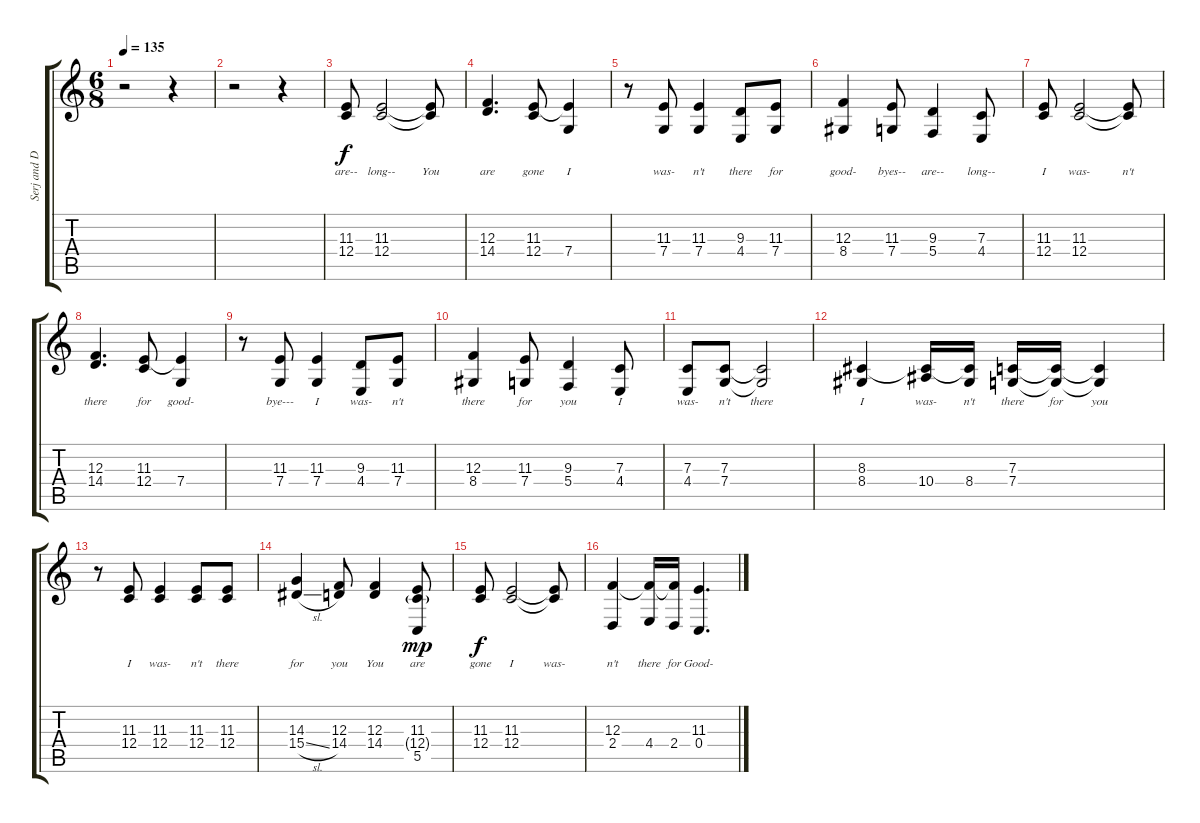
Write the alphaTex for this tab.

\track ("Serj and Daron" "Serj and D") {instrument synthvoice}
\staff {score tabs}
\tuning (D4 A3 F3 C3 G2 C2) {hide}
\ts (6 8)
\tempo 135
\clef g2
\ks c
r.2{dy f} r.4 |
r.2 r.4 |
(11.3 12.4).8{lyrics (0 "are--") lyrics (1 "") lyrics (2 "") lyrics (3 "") lyrics (4 "")} (11.3 12.4).2{lyrics (0 "long--") lyrics (1 "") lyrics (2 "") lyrics (3 "") lyrics (4 "")} (11.3{t} 12.4{t}).8{lyrics (0 "You") lyrics (1 "") lyrics (2 "") lyrics (3 "") lyrics (4 "")} |
(12.3 14.4).4{d lyrics (0 "are") lyrics (1 "") lyrics (2 "") lyrics (3 "") lyrics (4 "")} (11.3 12.4).8{lyrics (0 "gone") lyrics (1 "") lyrics (2 "") lyrics (3 "") lyrics (4 "")} (11.3{t} 7.4).4{lyrics (0 "I") lyrics (1 "") lyrics (2 "") lyrics (3 "") lyrics (4 "")} |
r.8 (11.3 7.4).8{lyrics (0 "was-") lyrics (1 "") lyrics (2 "") lyrics (3 "") lyrics (4 "")} (11.3 7.4).4{lyrics (0 "n't") lyrics (1 "") lyrics (2 "") lyrics (3 "") lyrics (4 "")} (9.3 4.4).8{lyrics (0 "there") lyrics (1 "") lyrics (2 "") lyrics (3 "") lyrics (4 "")} (11.3 7.4).8{lyrics (0 "for") lyrics (1 "") lyrics (2 "") lyrics (3 "") lyrics (4 "")} |
(12.3 8.4).4{lyrics (0 "good-") lyrics (1 "") lyrics (2 "") lyrics (3 "") lyrics (4 "")} (11.3 7.4).8{lyrics (0 "byes--") lyrics (1 "") lyrics (2 "") lyrics (3 "") lyrics (4 "")} (9.3 5.4).4{lyrics (0 "are--") lyrics (1 "") lyrics (2 "") lyrics (3 "") lyrics (4 "")} (7.3 4.4).8{lyrics (0 "long--") lyrics (1 "") lyrics (2 "") lyrics (3 "") lyrics (4 "")} |
(11.3 12.4).8{lyrics (0 "I") lyrics (1 "") lyrics (2 "") lyrics (3 "") lyrics (4 "")} (11.3 12.4).2{lyrics (0 "was-") lyrics (1 "") lyrics (2 "") lyrics (3 "") lyrics (4 "")} (11.3{t} 12.4{t}).8{lyrics (0 "n't") lyrics (1 "") lyrics (2 "") lyrics (3 "") lyrics (4 "")} |
(12.3 14.4).4{d lyrics (0 "there") lyrics (1 "") lyrics (2 "") lyrics (3 "") lyrics (4 "")} (11.3 12.4).8{lyrics (0 "for") lyrics (1 "") lyrics (2 "") lyrics (3 "") lyrics (4 "")} (11.3{t} 7.4).4{lyrics (0 "good-") lyrics (1 "") lyrics (2 "") lyrics (3 "") lyrics (4 "")} |
r.8 (11.3 7.4).8{lyrics (0 "bye---") lyrics (1 "") lyrics (2 "") lyrics (3 "") lyrics (4 "")} (11.3 7.4).4{lyrics (0 "I") lyrics (1 "") lyrics (2 "") lyrics (3 "") lyrics (4 "")} (9.3 4.4).8{lyrics (0 "was-") lyrics (1 "") lyrics (2 "") lyrics (3 "") lyrics (4 "")} (11.3 7.4).8{lyrics (0 "n't") lyrics (1 "") lyrics (2 "") lyrics (3 "") lyrics (4 "")} |
(12.3 8.4).4{lyrics (0 "there") lyrics (1 "") lyrics (2 "") lyrics (3 "") lyrics (4 "")} (11.3 7.4).8{lyrics (0 "for") lyrics (1 "") lyrics (2 "") lyrics (3 "") lyrics (4 "")} (9.3 5.4).4{lyrics (0 "you") lyrics (1 "") lyrics (2 "") lyrics (3 "") lyrics (4 "")} (7.3 4.4).8{lyrics (0 "I") lyrics (1 "") lyrics (2 "") lyrics (3 "") lyrics (4 "")} |
(7.3 4.4).8{lyrics (0 "was-") lyrics (1 "") lyrics (2 "") lyrics (3 "") lyrics (4 "")} (7.3 7.4).8{lyrics (0 "n't") lyrics (1 "") lyrics (2 "") lyrics (3 "") lyrics (4 "")} (7.3{t} 7.4{t}).2{lyrics (0 "there") lyrics (1 "") lyrics (2 "") lyrics (3 "") lyrics (4 "")} |
(8.3 8.4).4{lyrics (0 "I") lyrics (1 "") lyrics (2 "") lyrics (3 "") lyrics (4 "")} (8.3{t} 10.4).16{lyrics (0 "was-") lyrics (1 "") lyrics (2 "") lyrics (3 "") lyrics (4 "")} (8.3{t} 8.4).16{lyrics (0 "n't") lyrics (1 "") lyrics (2 "") lyrics (3 "") lyrics (4 "")} (7.3 7.4).16{lyrics (0 "there") lyrics (1 "") lyrics (2 "") lyrics (3 "") lyrics (4 "")} (7.3{t} 7.4{t}).16{lyrics (0 "for") lyrics (1 "") lyrics (2 "") lyrics (3 "") lyrics (4 "")} (7.3{t} 7.4{t}).4{lyrics (0 "you") lyrics (1 "") lyrics (2 "") lyrics (3 "") lyrics (4 "")} |
r.8 (11.3 12.4).8{lyrics (0 "I") lyrics (1 "") lyrics (2 "") lyrics (3 "") lyrics (4 "")} (11.3 12.4).4{lyrics (0 "was-") lyrics (1 "") lyrics (2 "") lyrics (3 "") lyrics (4 "")} (11.3 12.4).8{lyrics (0 "n't") lyrics (1 "") lyrics (2 "") lyrics (3 "") lyrics (4 "")} (11.3 12.4).8{lyrics (0 "there") lyrics (1 "") lyrics (2 "") lyrics (3 "") lyrics (4 "")} |
(14.3 15.4{sl}).4{lyrics (0 "for") lyrics (1 "") lyrics (2 "") lyrics (3 "") lyrics (4 "")} (12.3 14.4).8{lyrics (0 "you") lyrics (1 "") lyrics (2 "") lyrics (3 "") lyrics (4 "")} (12.3 14.4).4{lyrics (0 "You") lyrics (1 "") lyrics (2 "") lyrics (3 "") lyrics (4 "")} (11.3 12.4{g} 5.5).8{lyrics (0 "are") lyrics (1 "") lyrics (2 "") lyrics (3 "") lyrics (4 "") dy mp} |
(11.3 12.4).8{lyrics (0 "gone") lyrics (1 "") lyrics (2 "") lyrics (3 "") lyrics (4 "") dy f} (11.3 12.4).2{lyrics (0 "I") lyrics (1 "") lyrics (2 "") lyrics (3 "") lyrics (4 "")} (11.3{t} 12.4{t}).8{lyrics (0 "was-") lyrics (1 "") lyrics (2 "") lyrics (3 "") lyrics (4 "")} |
(12.3 2.4).4{lyrics (0 "n't") lyrics (1 "") lyrics (2 "") lyrics (3 "") lyrics (4 "")} (12.3{t} 4.4).16{lyrics (0 "there") lyrics (1 "") lyrics (2 "") lyrics (3 "") lyrics (4 "")} (12.3{t} 2.4).16{lyrics (0 "for") lyrics (1 "") lyrics (2 "") lyrics (3 "") lyrics (4 "")} (11.3 0.4).4{d lyrics (0 "Good-") lyrics (1 "") lyrics (2 "") lyrics (3 "") lyrics (4 "")}
